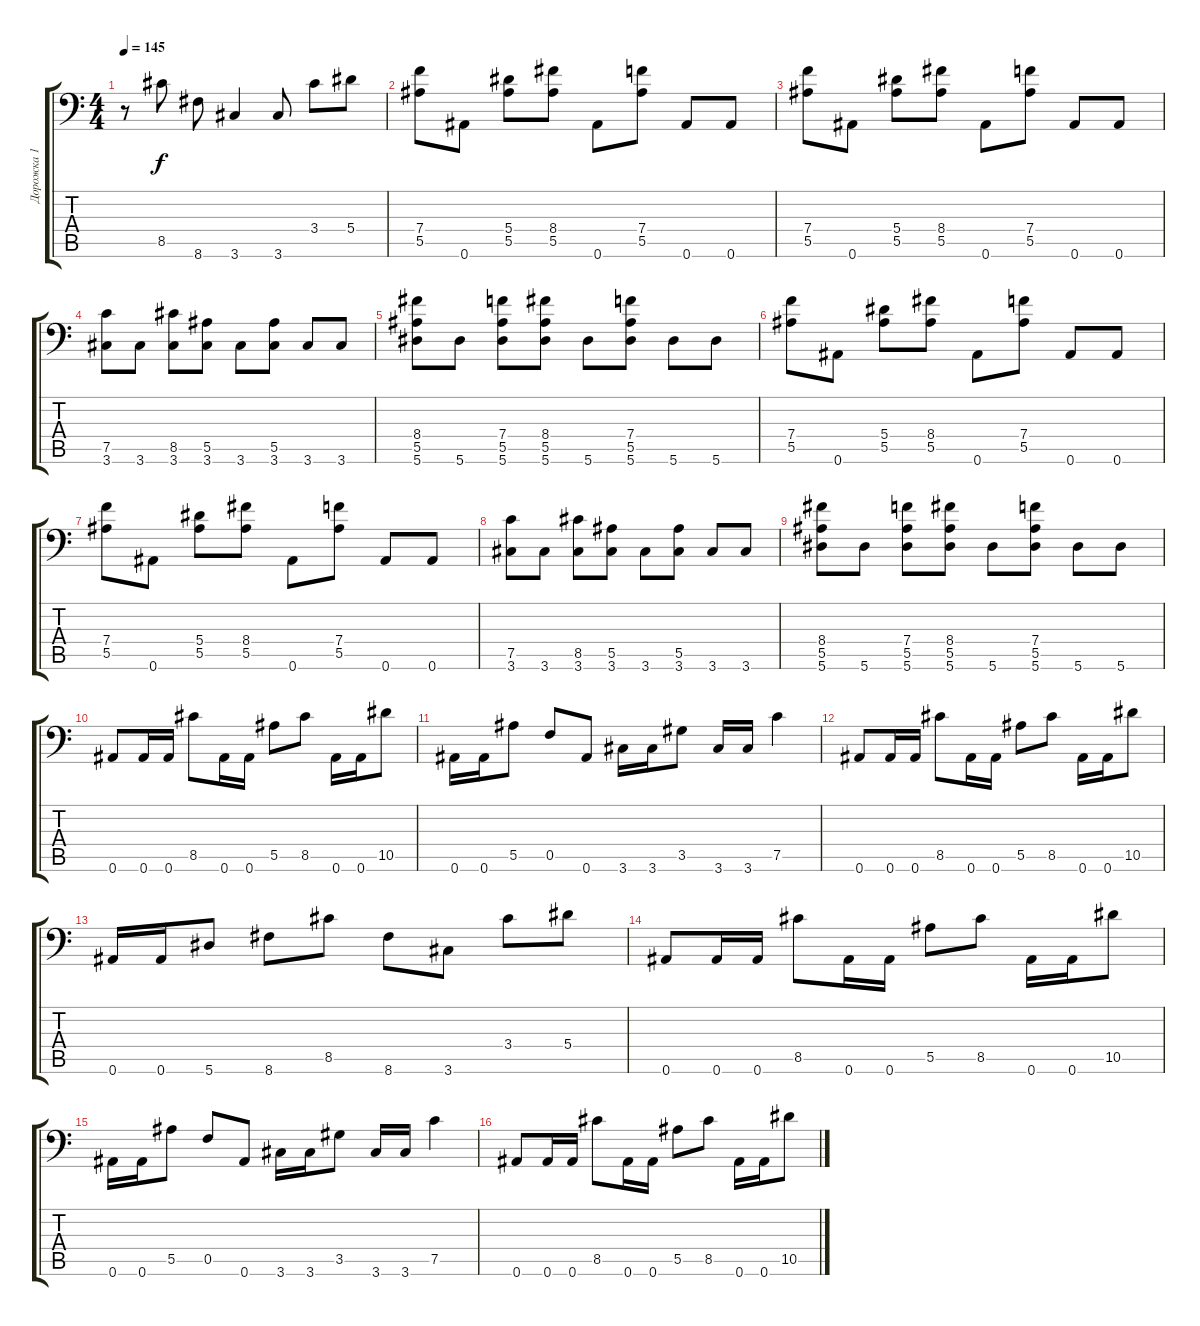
\track ("Дорожка 1" "Дорожка 1") {instrument distortionguitar}
\staff {score tabs}
\tuning (C4 G3 Eb3 Bb2 F2 Bb1) {hide}
\ts (4 4)
\tempo 145
\clef f4
\ks c
r.8{dy f} 8.5.8 8.6.8 3.6.4 3.6.8 3.4.8 5.4.8 |
(7.4 5.5).8 0.6.8 (5.4 5.5).8 (8.4 5.5).8 0.6.8 (7.4 5.5).8 0.6.8 0.6.8 |
(7.4 5.5).8 0.6.8 (5.4 5.5).8 (8.4 5.5).8 0.6.8 (7.4 5.5).8 0.6.8 0.6.8 |
(7.5 3.6).8 3.6.8 (8.5 3.6).8 (5.5 3.6).8 3.6.8 (5.5 3.6).8 3.6.8 3.6.8 |
(8.4 5.5 5.6).8 5.6.8 (7.4 5.5 5.6).8 (8.4 5.5 5.6).8 5.6.8 (7.4 5.5 5.6).8 5.6.8 5.6.8 |
(7.4 5.5).8 0.6.8 (5.4 5.5).8 (8.4 5.5).8 0.6.8 (7.4 5.5).8 0.6.8 0.6.8 |
(7.4 5.5).8 0.6.8 (5.4 5.5).8 (8.4 5.5).8 0.6.8 (7.4 5.5).8 0.6.8 0.6.8 |
(7.5 3.6).8 3.6.8 (8.5 3.6).8 (5.5 3.6).8 3.6.8 (5.5 3.6).8 3.6.8 3.6.8 |
(8.4 5.5 5.6).8 5.6.8 (7.4 5.5 5.6).8 (8.4 5.5 5.6).8 5.6.8 (7.4 5.5 5.6).8 5.6.8 5.6.8 |
0.6.8 0.6.16 0.6.16 8.5.8 0.6.16 0.6.16 5.5.8 8.5.8 0.6.16 0.6.16 10.5.8 |
0.6.16 0.6.16 5.5.8 0.5.8 0.6.8 3.6.16 3.6.16 3.5.8 3.6.16 3.6.16 7.5.4 |
0.6.8 0.6.16 0.6.16 8.5.8 0.6.16 0.6.16 5.5.8 8.5.8 0.6.16 0.6.16 10.5.8 |
0.6.16 0.6.16 5.6.8 8.6.8 8.5.8 8.6.8 3.6.8 3.4.8 5.4.8 |
0.6.8 0.6.16 0.6.16 8.5.8 0.6.16 0.6.16 5.5.8 8.5.8 0.6.16 0.6.16 10.5.8 |
0.6.16 0.6.16 5.5.8 0.5.8 0.6.8 3.6.16 3.6.16 3.5.8 3.6.16 3.6.16 7.5.4 |
0.6.8 0.6.16 0.6.16 8.5.8 0.6.16 0.6.16 5.5.8 8.5.8 0.6.16 0.6.16 10.5.8
